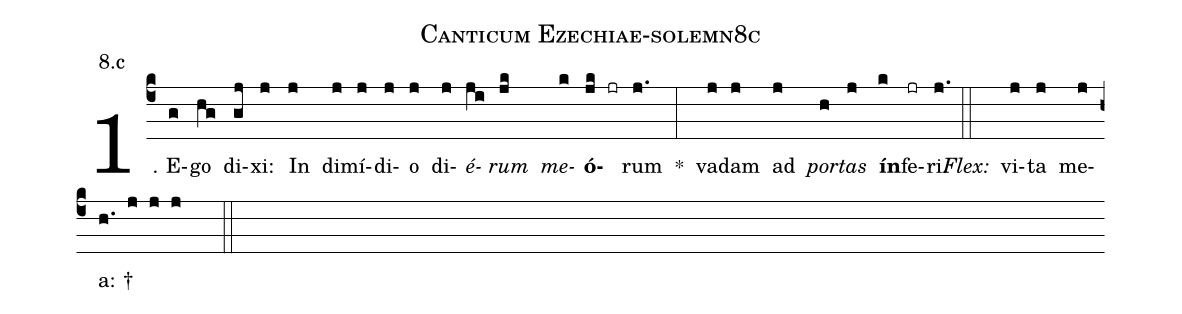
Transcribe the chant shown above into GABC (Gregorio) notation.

name: Canticum Ezechiae-solemn8c;
annotation: 8.c;
%%
(c4)1. E(g)go(hg) di(gj)xi:(j) In(j) di(j)mí(j)di(j)o(j) di(j)<i>é</i>(ji)<i>rum</i>(jk) <i>me</i>(k)<b>ó</b>(jk jr)rum(j.) *(:) va(j)dam(j) ad(j) <i>por</i>(h)<i>tas</i>(j) <b>ín</b>(k)fe(jr)ri.(j.) (::)
<i>Flex:</i>()  vi(j)ta(j) me(j)a: †(h. j j j  ::)
